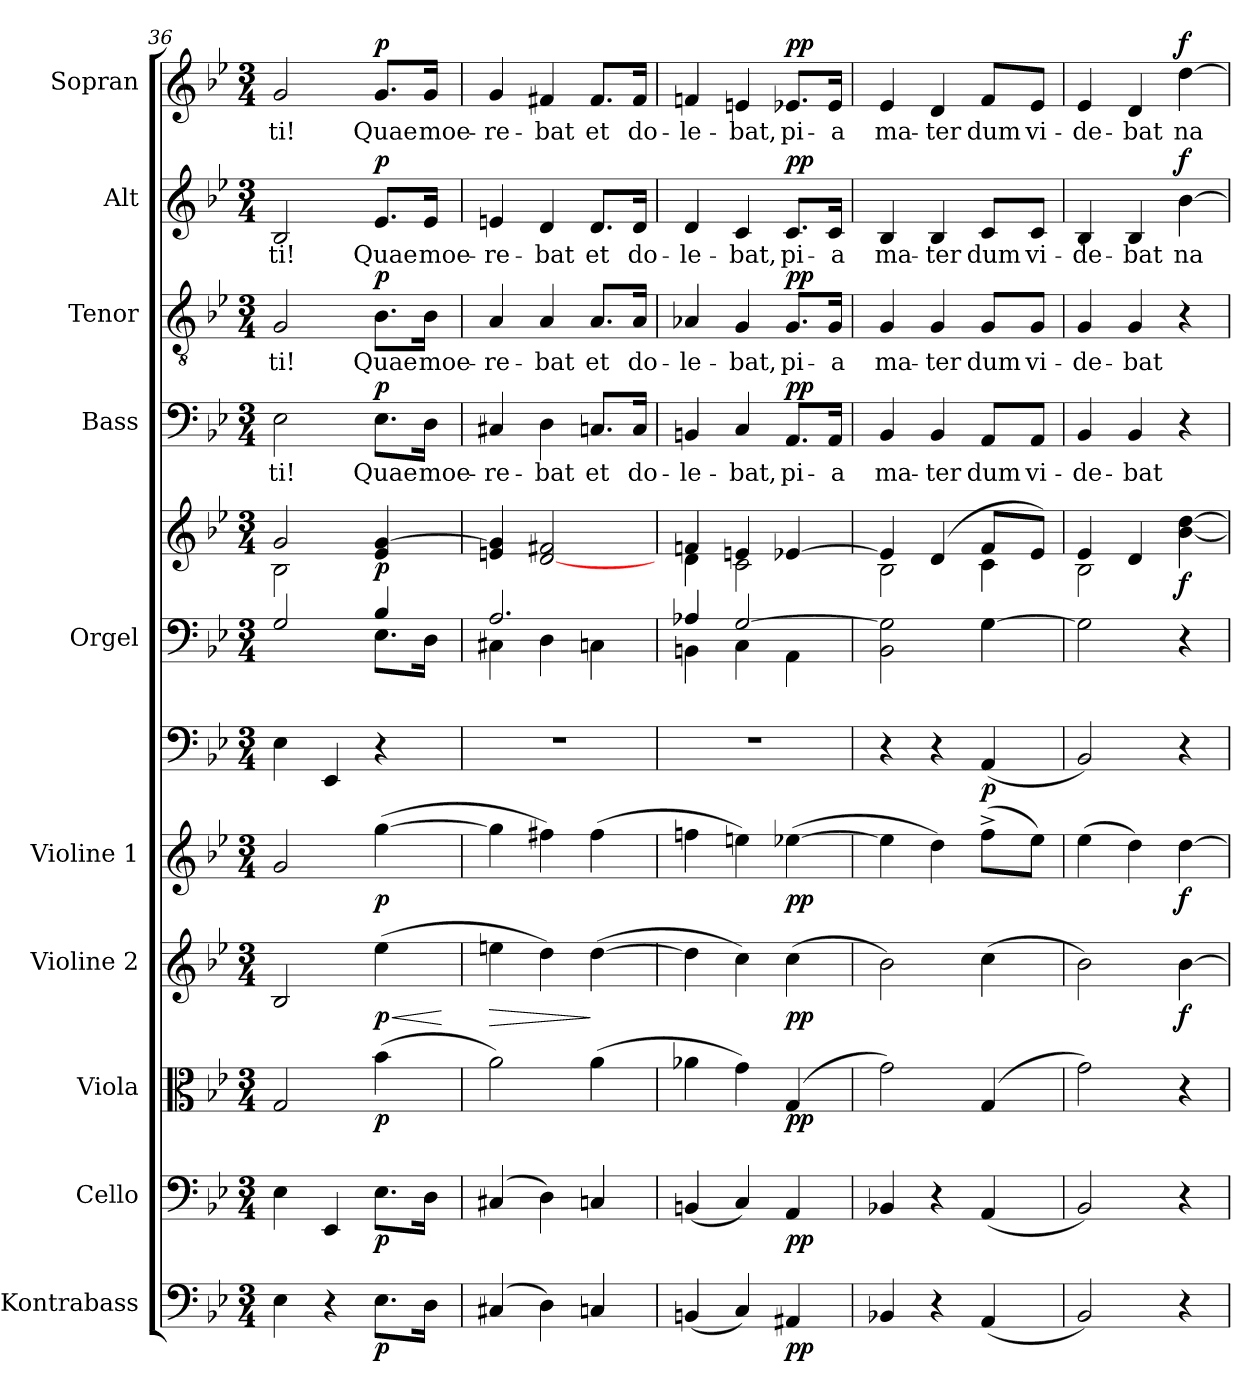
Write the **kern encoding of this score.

**kern	**dynam	**kern	**dynam	**kern	**dynam	**kern	**dynam	**kern	**dynam	**kern	**dynam	**kern	**kern	**dynam	**kern	**text	**dynam	**kern	**text	**dynam	**kern	**text	**dynam	**kern	**text	**dynam
*part11	*part11	*part10	*part10	*part9	*part9	*part8	*part8	*part7	*part7	*part6	*part6	*part5	*part5	*part5	*part4	*part4	*part4	*part3	*part3	*part3	*part2	*part2	*part2	*part1	*part1	*part1
*staff12	*staff12	*staff11	*staff11	*staff10	*staff10	*staff9	*staff9	*staff8	*staff8	*staff7	*staff7	*staff6	*staff5	*staff5/6	*staff4	*staff4	*staff4	*staff3	*staff3	*staff3	*staff2	*staff2	*staff2	*staff1	*staff1	*staff1
*I"Kontrabass	*	*I"Cello	*	*I"Viola	*	*I"Violine 2	*	*I"Violine 1	*	*	*	*I"Orgel	*	*	*I"Bass	*	*	*I"Tenor	*	*	*I"Alt	*	*	*I"Sopran	*	*
*I'Kb.	*	*	*	*I'Vla.	*	*I'Vl. 2	*	*I'Vl. 1	*	*	*	*I'Org.	*	*	*I'B	*	*	*I'T	*	*	*I'A	*	*	*I'S	*	*
*clefF4	*	*clefF4	*	*clefC3	*	*clefG2	*	*clefG2	*	*clefF4	*	*clefF4	*clefG2	*	*clefF4	*	*	*clefGv2	*	*	*clefG2	*	*	*clefG2	*	*
*ITrd7c12	*	*	*	*	*	*	*	*	*	*	*	*	*	*	*	*	*	*	*	*	*	*	*	*	*	*
*k[b-e-]	*	*k[b-e-]	*	*k[b-e-]	*	*k[b-e-]	*	*k[b-e-]	*	*k[b-e-]	*	*k[b-e-]	*k[b-e-]	*	*k[b-e-]	*	*	*k[b-e-]	*	*	*k[b-e-]	*	*	*k[b-e-]	*	*
*B-:	*	*B-:	*	*B-:	*	*B-:	*	*B-:	*	*B-:	*	*B-:	*B-:	*	*B-:	*	*	*B-:	*	*	*B-:	*	*	*B-:	*	*
*M3/4	*	*M3/4	*	*M3/4	*	*M3/4	*	*M3/4	*	*M3/4	*	*M3/4	*M3/4	*	*M3/4	*	*	*M3/4	*	*	*M3/4	*	*	*M3/4	*	*
=36	=36	=36	=36	=36	=36	=36	=36	=36	=36	=36	=36	=36	=36	=36	=36	=36	=36	=36	=36	=36	=36	=36	=36	=36	=36	=36
*	*	*	*	*	*	*	*	*	*	*	*	*^	*^	*	*	*	*	*	*	*	*	*	*	*	*	*
!	!	!	!	!	!	!	!	!	!	!	!	!	!	!	!	!	!	!LO:LY:b	!	!	!LO:LY:b	!	!	!LO:LY:b	!	!	!LO:LY:b	!
4EE-\	.	4E-\	.	2G/	.	2B-/	.	2g/	.	4E-\	.	2G/	2ryy	2g/	2B-\	.	2E-\	-ti!	.	2G/	-ti!	.	2B-/	-ti!	.	2g/	-ti!	.
4r	.	4EE-/	.	.	.	.	.	.	.	4EE-/	.	.	.	.	.	.	.	.	.	.	.	.	.	.	.	.	.	.
!	!LO:DY:b	!	!LO:DY:b	!	!LO:DY:b	!	!LO:HP:b	!	!	!	!	!	!	!	!	!	!	!LO:LY:b	!	!	!LO:LY:b	!	!	!LO:LY:b	!	!	!LO:LY:b	!
!	!	!	!	!	!	!	!LO:DY:n=1:b	!	!LO:DY:b	!	!	!	!	!	!	!LO:DY:b	!	!	!LO:DY:a	!	!	!LO:DY:a	!	!	!LO:DY:a	!	!	!LO:DY:a
8.EE-\L	p	8.E-\L	p	(>4b-\	p	(>4ee-\	< p	(>[4gg\	p	4r	.	4B-/	8.E-\L	4e-/ [>4g/	4ryy	p	8.E-\L	Quae	p	8.B-\L	Quae	p	8.e-/L	Quae	p	8.g/L	Quae	p
!	!	!	!	!	!	!	!	!	!	!	!	!	!	!	!	!	!	!LO:LY:b	!	!	!LO:LY:b	!	!	!LO:LY:b	!	!	!LO:LY:b	!
16DD\Jk	.	16D\Jk	.	.	.	.	.	.	.	.	.	.	16D\Jk	.	.	.	16D\Jk	moe-	.	16B-\Jk	moe-	.	16e-/Jk	moe-	.	16g/Jk	moe-	.
*	*	*	*	*	*	*	*	*	*	*	*	*v	*v	*	*	*	*	*	*	*	*	*	*	*	*	*	*	*
*	*	*	*	*	*	*	*	*	*	*	*	*	*v	*v	*	*	*	*	*	*	*	*	*	*	*	*	*
.	.	.	.	.	.	.	[	.	.	.	.	.	.	.	.	.	.	.	.	.	.	.	.	.	.	.
=37	=37	=37	=37	=37	=37	=37	=37	=37	=37	=37	=37	=37	=37	=37	=37	=37	=37	=37	=37	=37	=37	=37	=37	=37	=37	=37
!	!	!	!	!	!	!	!LO:HP:b	!	!	!	!	!	!	!	!	!LO:LY:b	!	!	!LO:LY:b	!	!	!LO:LY:b	!	!	!LO:LY:b	!
*	*	*	*	*	*	*	*	*	*	*	*	*^	*	*	*	*	*	*	*	*	*	*	*	*	*	*
(4CC#X/	.	(4C#X/	.	2a\)	.	4een\	>	4gg\]	.	2.r	.	2.A/	4C#X\	4en/ 4g/]	.	4C#X/	-re-	.	4A/	-re-	.	4en/	-re-	.	4g/	-re-	.
!	!	!	!	!	!	!	!	!	!	!	!	!	!	!	!	!	!LO:LY:b	!	!	!LO:LY:b	!	!	!LO:LY:b	!	!	!LO:LY:b	!
4DD\)	.	4D\)	.	.	.	4dd\)	.	4ff#X\)	.	.	.	.	4D\	[2d/ 2f#X/	.	4D\	-bat	.	4A/	-bat	.	4d/	-bat	.	4f#X/	-bat	.
!	!	!	!	!	!	!	!	!	!	!	!	!	!	!	!	!	!LO:LY:b	!	!	!LO:LY:b	!	!	!LO:LY:b	!	!	!LO:LY:b	!
4CCn/	.	4Cn/	.	(>4a\	.	(>[4dd\	]	(>4ff#\	.	.	.	.	4Cn\	.	.	8.Cn/L	et	.	8.A/L	et	.	8.d/L	et	.	8.f#/L	et	.
!	!	!	!	!	!	!	!	!	!	!	!	!	!	!	!	!	!LO:LY:b	!	!	!LO:LY:b	!	!	!LO:LY:b	!	!	!LO:LY:b	!
.	.	.	.	.	.	.	.	.	.	.	.	.	.	.	.	16C/Jk	do-	.	16A/Jk	do-	.	16d/Jk	do-	.	16f#/Jk	do-	.
!!LO:PB:g=z
=38	=38	=38	=38	=38	=38	=38	=38	=38	=38	=38	=38	=38	=38	=38	=38	=38	=38	=38	=38	=38	=38	=38	=38	=38	=38	=38	=38
*	*	*	*	*	*	*	*	*	*	*	*	*	*	*^	*	*	*	*	*	*	*	*	*	*	*	*	*
!	!	!	!	!	!	!	!	!	!	!	!	!	!	!	!	!	!	!LO:LY:b	!	!	!LO:LY:b	!	!	!LO:LY:b	!	!	!LO:LY:b	!
(<4BBBn/	.	(<4BBn/	.	4a-X\	.	4dd\]	.	4ffn\	.	2.r	.	4A-X/	4BBn\	4fn/	4d\	.	4BBn/	-le-	.	4A-X/	-le-	.	4d/	-le-	.	4fn/	-le-	.
!	!	!	!	!	!	!	!	!	!	!	!	!	!	!	!	!	!	!LO:LY:b	!	!	!LO:LY:b	!	!	!LO:LY:b	!	!	!LO:LY:b	!
4CC/)	.	4C/)	.	4g\)	.	4cc\)	.	4een\)	.	.	.	[>2G/	4C\	4en/	2c\	.	4C/	-bat,	.	4G/	-bat,	.	4c/	-bat,	.	4en/	-bat,	.
!	!LO:DY:b	!	!LO:DY:b	!	!LO:DY:b	!	!LO:DY:b	!	!LO:DY:b	!	!	!	!	!	!	!	!	!LO:LY:b	!LO:DY:a	!	!LO:LY:b	!LO:DY:a	!	!LO:LY:b	!LO:DY:a	!	!LO:LY:b	!LO:DY:a
4AAA#X/	pp	4AA/	pp	(4G/	pp	(>4cc\	pp	(>[4ee-X\	pp	.	.	.	4AA\	[>4e-X/	.	.	8.AA/L	pi-	pp	8.G/L	pi-	pp	8.c/L	pi-	pp	8.e-X/L	pi-	pp
!	!	!	!	!	!	!	!	!	!	!	!	!	!	!	!	!	!	!LO:LY:b	!	!	!LO:LY:b	!	!	!LO:LY:b	!	!	!LO:LY:b	!
.	.	.	.	.	.	.	.	.	.	.	.	.	.	.	.	.	16AA/Jk	-a	.	16G/Jk	-a	.	16c/Jk	-a	.	16e-/Jk	-a	.
*	*	*	*	*	*	*	*	*	*	*	*	*v	*v	*	*	*	*	*	*	*	*	*	*	*	*	*	*	*
=39	=39	=39	=39	=39	=39	=39	=39	=39	=39	=39	=39	=39	=39	=39	=39	=39	=39	=39	=39	=39	=39	=39	=39	=39	=39	=39	=39
!	!	!	!	!	!	!	!	!	!	!	!	!	!	!	!	!	!LO:LY:b	!	!	!LO:LY:b	!	!	!LO:LY:b	!	!	!LO:LY:b	!
4BBB-X/	.	4BB-X/	.	2g\)	.	2b-\)	.	4ee-\]	.	4r	.	2BB-\ 2G\]	4e-/]	2B-\	.	4BB-/	ma-	.	4G/	ma-	.	4B-/	ma-	.	4e-/	ma-	.
!	!	!	!	!	!	!	!	!	!	!	!	!	!	!	!	!	!LO:LY:b	!	!	!LO:LY:b	!	!	!LO:LY:b	!	!	!LO:LY:b	!
4r	.	4r	.	.	.	.	.	4dd\)	.	4r	.	.	(4d/	.	.	4BB-/	-ter	.	4G/	-ter	.	4B-/	-ter	.	4d/	-ter	.
!	!	!	!	!	!	!	!	!	!	!	!LO:DY:b	!	!	!	!	!	!LO:LY:b	!	!	!LO:LY:b	!	!	!LO:LY:b	!	!	!LO:LY:b	!
(<4AAA/	.	(<4AA/	.	(4G/	.	(>4cc\	.	(>8ff^>\L	.	(<4AA/	p	[4G\	8f/L	4c\	.	8AA/L	dum	.	8G/L	dum	.	8c/L	dum	.	8f/L	dum	.
!	!	!	!	!	!	!	!	!	!	!	!	!	!	!	!	!	!LO:LY:b	!	!	!LO:LY:b	!	!	!LO:LY:b	!	!	!LO:LY:b	!
.	.	.	.	.	.	.	.	8ee-\J)	.	.	.	.	8e-/J)	.	.	8AA/J	vi-	.	8G/J	vi-	.	8c/J	vi-	.	8e-/J	vi-	.
=40	=40	=40	=40	=40	=40	=40	=40	=40	=40	=40	=40	=40	=40	=40	=40	=40	=40	=40	=40	=40	=40	=40	=40	=40	=40	=40	=40
!	!	!	!	!	!	!	!	!	!	!	!	!	!	!	!	!	!LO:LY:b	!	!	!LO:LY:b	!	!	!LO:LY:b	!	!	!LO:LY:b	!
2BBB-/)	.	2BB-/)	.	2g\)	.	2b-\)	.	(>4ee-\	.	2BB-/)	.	2G\]	4e-/	2B-\	.	4BB-/	-de-	.	4G/	-de-	.	4B-/	-de-	.	4e-/	-de-	.
!	!	!	!	!	!	!	!	!	!	!	!	!	!	!	!	!	!LO:LY:b	!	!	!LO:LY:b	!	!	!LO:LY:b	!	!	!LO:LY:b	!
.	.	.	.	.	.	.	.	4dd\)	.	.	.	.	4d/	.	.	4BB-/	-bat	.	4G/	-bat	.	4B-/	-bat	.	4d/	-bat	.
!	!	!	!	!	!	!	!LO:DY:b	!	!LO:DY:b	!	!	!	!	!	!LO:DY:b	!	!	!	!	!	!	!	!LO:LY:b	!LO:DY:a	!	!LO:LY:b	!LO:DY:a
4r	.	4r	.	4r	.	[4b-\	f	[4dd\	f	4r	.	4r	[>4b-\ [>4dd\	4ryy	f	4r	.	.	4r	.	.	[4b-\	na-	f	[4dd\	na-	f
*	*	*	*	*	*	*	*	*	*	*	*	*	*v	*v	*	*	*	*	*	*	*	*	*	*	*	*	*
=	=	=	=	=	=	=	=	=	=	=	=	=	=	=	=	=	=	=	=	=	=	=	=	=	=	=
*-	*-	*-	*-	*-	*-	*-	*-	*-	*-	*-	*-	*-	*-	*-	*-	*-	*-	*-	*-	*-	*-	*-	*-	*-	*-	*-
